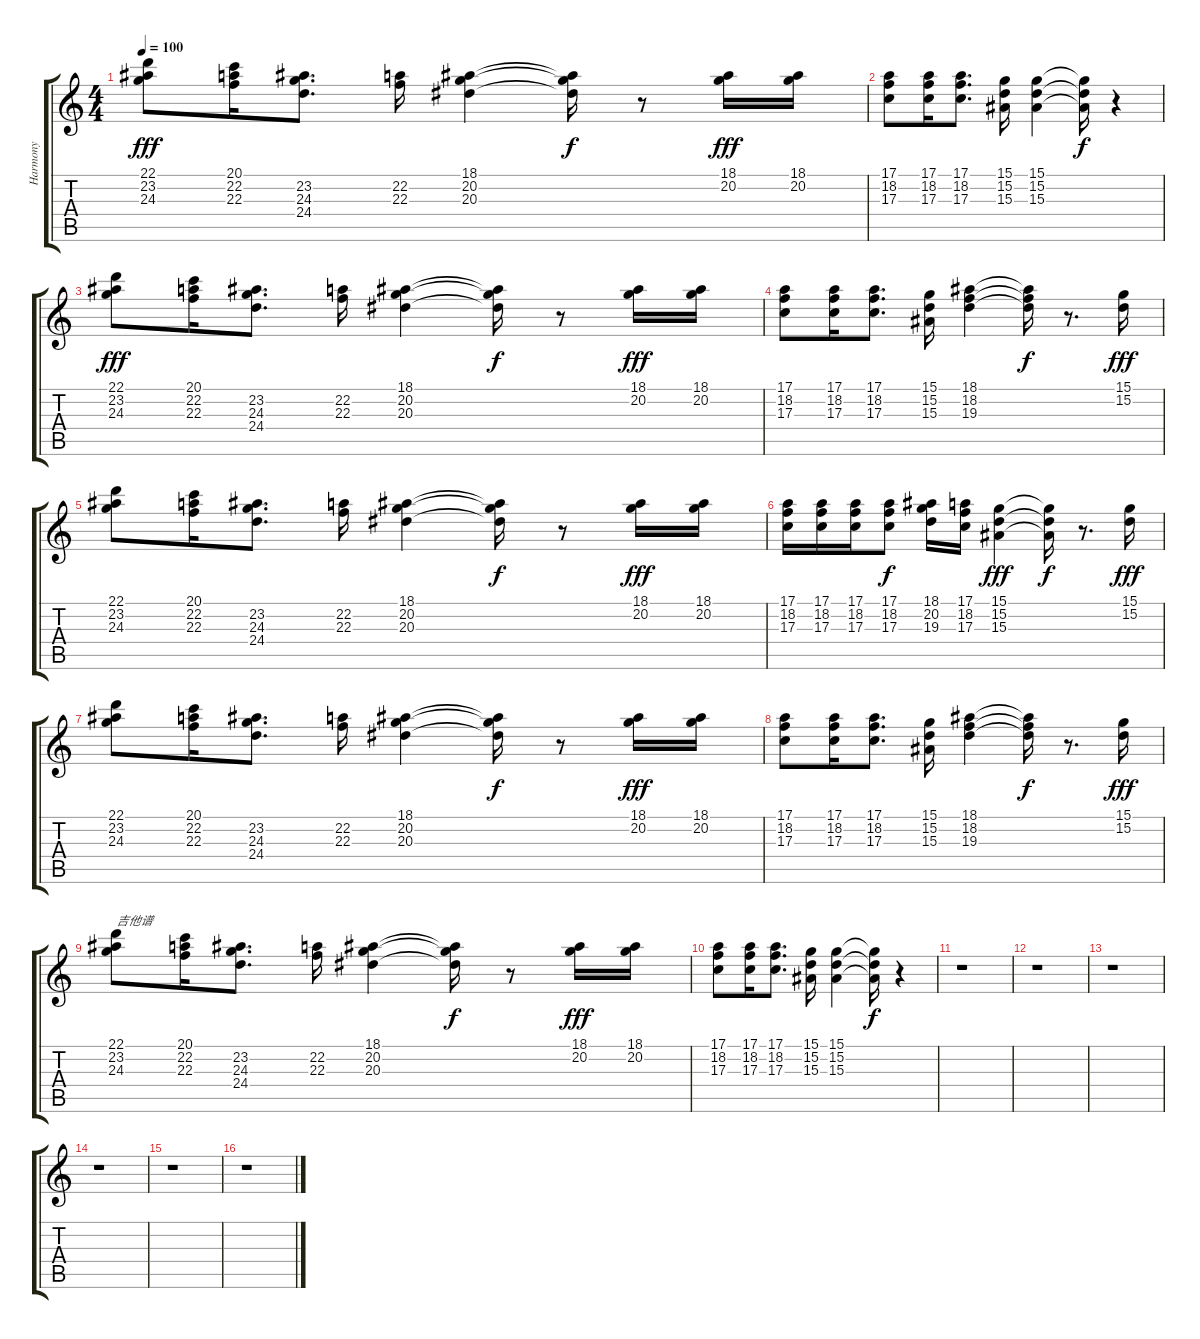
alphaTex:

\track ("Harmony" "Harmony") {instrument synthvoice}
\staff {score tabs}
\tuning (E4 B3 G3 D3 A2 E2) {hide}
\ts (4 4)
\tempo 100
\clef g2
\ks c
(22.1 23.2 24.3).8{dy fff} (20.1 22.2 22.3).16 (23.2 24.3 24.4).8{d} (22.2 22.3).16 (18.1 20.2 20.3).4 (18.1{t} 20.2{t} 20.3{t}).16{dy f} r.8 (18.1 20.2).16{dy fff} (18.1 20.2).16 |
(17.1 18.2 17.3).8 (17.1 18.2 17.3).16 (17.1 18.2 17.3).8{d} (15.1 15.2 15.3).16 (15.1 15.2 15.3).4 (15.1{t} 15.2{t} 15.3{t}).16{dy f} r.4 |
(22.1 23.2 24.3).8{dy fff} (20.1 22.2 22.3).16 (23.2 24.3 24.4).8{d} (22.2 22.3).16 (18.1 20.2 20.3).4 (18.1{t} 20.2{t} 20.3{t}).16{dy f} r.8 (18.1 20.2).16{dy fff} (18.1 20.2).16 |
(17.1 18.2 17.3).8 (17.1 18.2 17.3).16 (17.1 18.2 17.3).8{d} (15.1 15.2 15.3).16 (18.1 18.2 19.3).4 (18.1{t} 18.2{t} 19.3{t}).16{dy f} r.8{d} (15.1 15.2).16{dy fff} |
(22.1 23.2 24.3).8 (20.1 22.2 22.3).16 (23.2 24.3 24.4).8{d} (22.2 22.3).16 (18.1 20.2 20.3).4 (18.1{t} 20.2{t} 20.3{t}).16{dy f} r.8 (18.1 20.2).16{dy fff} (18.1 20.2).16 |
(17.1 18.2 17.3).16 (17.1 18.2 17.3).16 (17.1 18.2 17.3).16 (17.1 18.2 17.3).8{dy f} (18.1 20.2 19.3).16 (17.1 18.2 17.3).16 (15.1 15.2 15.3).4{dy fff} (15.1{t} 15.2{t} 15.3{t}).16{dy f} r.8{d} (15.1 15.2).16{dy fff} |
(22.1 23.2 24.3).8 (20.1 22.2 22.3).16 (23.2 24.3 24.4).8{d} (22.2 22.3).16 (18.1 20.2 20.3).4 (18.1{t} 20.2{t} 20.3{t}).16{dy f} r.8 (18.1 20.2).16{dy fff} (18.1 20.2).16 |
(17.1 18.2 17.3).8 (17.1 18.2 17.3).16 (17.1 18.2 17.3).8{d} (15.1 15.2 15.3).16 (18.1 18.2 19.3).4 (18.1{t} 18.2{t} 19.3{t}).16{dy f} r.8{d} (15.1 15.2).16{dy fff} |
(22.1 23.2 24.3).8{txt "吉他谱"} (20.1 22.2 22.3).16 (23.2 24.3 24.4).8{d} (22.2 22.3).16 (18.1 20.2 20.3).4 (18.1{t} 20.2{t} 20.3{t}).16{dy f} r.8 (18.1 20.2).16{dy fff} (18.1 20.2).16 |
(17.1 18.2 17.3).8 (17.1 18.2 17.3).16 (17.1 18.2 17.3).8{d} (15.1 15.2 15.3).16 (15.1 15.2 15.3).4 (15.1{t} 15.2{t} 15.3{t}).16{dy f} r.4 |
r.1 |
r.1 |
r.1 |
r.1 |
r.1 |
r.1
